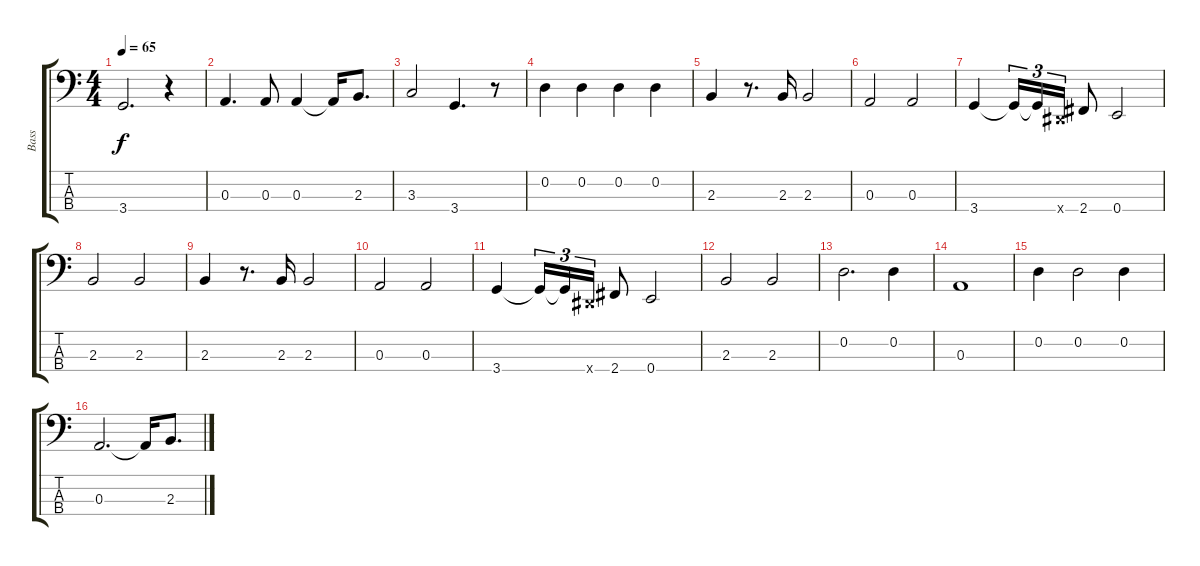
\track ("Bass" "Bass") {instrument electricbassfinger}
\staff {score tabs}
\tuning (G2 D2 A1 E1) {hide}
\ts (4 4)
\tempo 65
\clef f4
\ks c
3.4.2{d dy f} r.4 |
0.3.4{d} 0.3.8 0.3.4 0.3{t}.16 2.3.8{d} |
3.3.2 3.4.4{d} r.8 |
0.2.4 0.2.4 0.2.4 0.2.4 |
2.3.4 r.8{d} 2.3.16 2.3.2 |
0.3.2 0.3.2 |
3.4.4 3.4{t}.16{tu (3 2)} 3.4{t}.16{tu (3 2)} -1.4{x}.16{tu (3 2)} 2.4.8 0.4.2 |
2.3.2 2.3.2 |
2.3.4 r.8{d} 2.3.16 2.3.2 |
0.3.2 0.3.2 |
3.4.4 3.4{t}.16{tu (3 2)} 3.4{t}.16{tu (3 2)} -1.4{x}.16{tu (3 2)} 2.4.8 0.4.2 |
2.3.2 2.3.2 |
0.2.2{d} 0.2.4 |
0.3.1 |
0.2.4 0.2.2 0.2.4 |
0.3.2{d} 0.3{t}.16 2.3.8{d}
